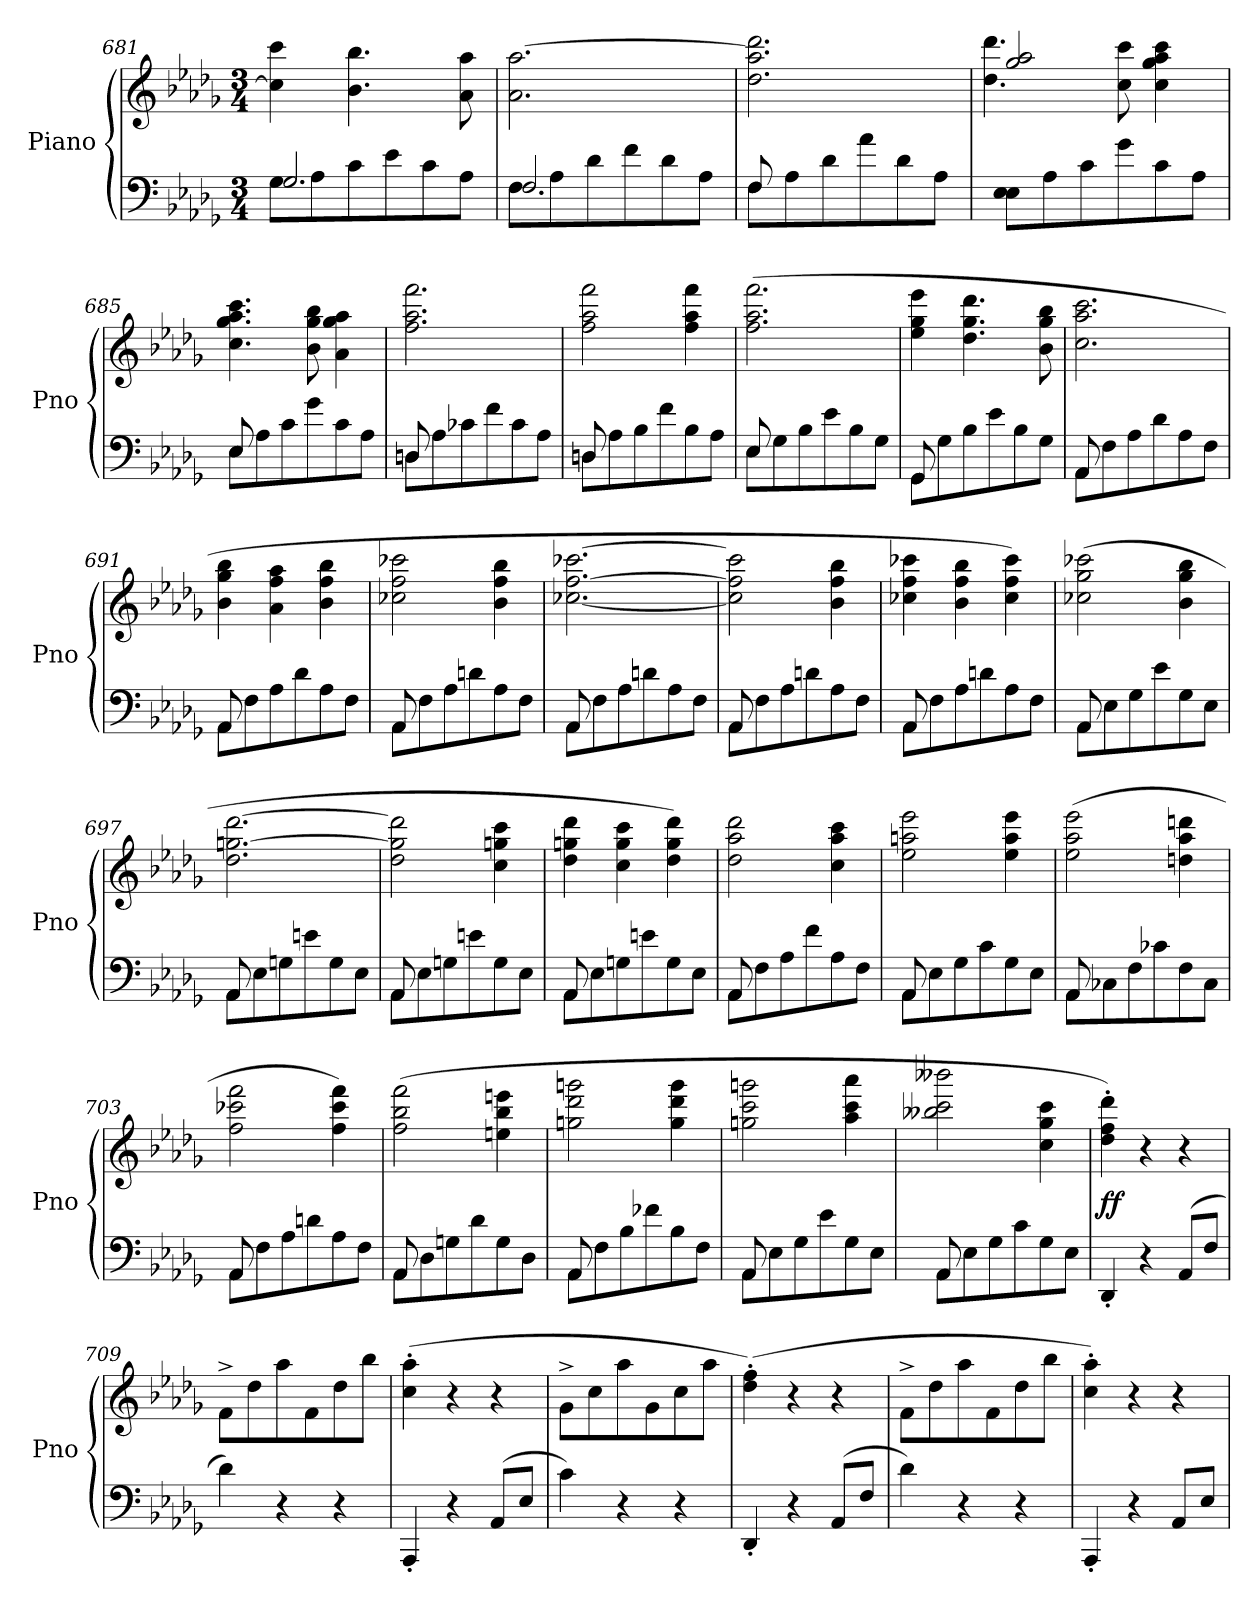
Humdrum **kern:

**kern	**kern	**dynam
*part1	*part1	*part1
*staff2	*staff1	*staff1/2
*I"Piano	*	*
*I'Pno	*	*
*clefF4	*clefG2	*
*k[b-e-a-d-g-]	*k[b-e-a-d-g-]	*
*M3/4	*M3/4	*
=681	=681	=681
*^	*	*
8G-\L	2.G-/	4cc]\ 4ccc\	.
8A-\	.	.	.
8c\	.	4.b-\ 4.bb-\	.
8e-\	.	.	.
8c\	.	.	.
8A-\J	.	8a-\ 8aa-\	.
=682	=682	=682	=682
8F\L	2.F/	2.a-\ [2.aa-\	.
8A-\	.	.	.
8d-\	.	.	.
8f\	.	.	.
8d-\	.	.	.
8A-\J	.	.	.
=683	=683	=683	=683
8F\L	8F/	2.dd-\ 2.aa-]\ 2.ddd-\	.
8A-\	2ryy	.	.
8d-\	.	.	.
8a-\	.	.	.
8d-\	.	.	.
8A-\J	8ryy	.	.
*v	*v	*	*
=684	=684	=684
*	*^	*
8E-/ 8E-/L	2gg-/ 2aa-/	4.dd-\ 4.ddd-\	.
8A-\	.	.	.
8c\	.	.	.
8g-\	.	8cc\ 8ccc\	.
8c\	4ryy	4cc\ 4gg-\ 4aa-\ 4ccc\	.
8A-\J	.	.	.
*	*v	*v	*
=685	=685	=685
*^	*	*
8E-\L	8E-/	4.cc\ 4.gg-\ 4.aa-\ 4.ccc\	.
8A-\	2ryy	.	.
8c\	.	.	.
8g-\	.	8b-\ 8gg-\ 8bb-\	.
8c\	.	4a-\ 4gg-\ 4aa-\	.
8A-\J	8ryy	.	.
=686	=686	=686	=686
8Dn\L	8Dn/	2.ff\ 2.aa-\ 2.fff\	.
8A-\	2ryy	.	.
8c-X\	.	.	.
8f\	.	.	.
8c-\	.	.	.
8A-\J	8ryy	.	.
=687	=687	=687	=687
8Dn\L	8Dn/	2ff\ 2aa-\ 2fff\	.
8A-\	2ryy	.	.
8B-\	.	.	.
8f\	.	.	.
8B-\	.	4ff\ 4aa-\ 4fff\	.
8A-\J	8ryy	.	.
=688	=688	=688	=688
8E-\L	8E-/	(2.ff\ 2.aa-\ 2.fff\	.
8G-\	2ryy	.	.
8B-\	.	.	.
8e-\	.	.	.
8B-\	.	.	.
8G-\J	8ryy	.	.
=689	=689	=689	=689
8GG-\L	8GG-/	4ee-\ 4gg-\ 4eee-\	.
8G-\	2ryy	.	.
8B-\	.	4.dd-\ 4.gg-\ 4.ddd-\	.
8e-\	.	.	.
8B-\	.	.	.
8G-\J	8ryy	8b-\ 8gg-\ 8bb-\	.
=690	=690	=690	=690
8AA-\L	8AA-/	2.cc\ 2.aa-\ 2.ccc\	.
8F\	2ryy	.	.
8A-\	.	.	.
8d-\	.	.	.
8A-\	.	.	.
8F\J	8ryy	.	.
=691	=691	=691	=691
8AA-\L	8AA-/	4b-\ 4gg-\ 4bb-\	.
8F\	2ryy	.	.
8A-\	.	4a-\ 4ff\ 4aa-\	.
8d-\	.	.	.
8A-\	.	4b-\ 4ff\ 4bb-\	.
8F\J	8ryy	.	.
=692	=692	=692	=692
8AA-\L	8AA-/	2cc-X\ 2ff\ 2ccc-X\	.
8F\	2ryy	.	.
8A-\	.	.	.
8dn\	.	.	.
8A-\	.	4b-\ 4ff\ 4bb-\	.
8F\J	8ryy	.	.
=693	=693	=693	=693
8AA-\L	8AA-/	[2.cc-X\ [2.ff\ [2.ccc-X\	.
8F\	2ryy	.	.
8A-\	.	.	.
8dn\	.	.	.
8A-\	.	.	.
8F\J	8ryy	.	.
=694	=694	=694	=694
8AA-\L	8AA-/	2cc-]\ 2ff]\ 2ccc-]\	.
8F\	2ryy	.	.
8A-\	.	.	.
8dn\	.	.	.
8A-\	.	4b-\ 4ff\ 4bb-\	.
8F\J	8ryy	.	.
=695	=695	=695	=695
8AA-\L	8AA-/	4cc-X\ 4ff\ 4ccc-X\	.
8F\	2ryy	.	.
8A-\	.	4b-\ 4ff\ 4bb-\	.
8dn\	.	.	.
8A-\	.	4cc-\ 4ff\ 4ccc-\)	.
8F\J	8ryy	.	.
=696	=696	=696	=696
8AA-\L	8AA-/	(2cc-X\ 2gg-\ 2ccc-X\	.
8E-\	2ryy	.	.
8G-\	.	.	.
8e-\	.	.	.
8G-\	.	4b-\ 4gg-\ 4bb-\	.
8E-\J	8ryy	.	.
=697	=697	=697	=697
8AA-\L	8AA-/	2.dd-\ [2.ggn\ [2.ddd-\	.
8E-\	2ryy	.	.
8Gn\	.	.	.
8en\	.	.	.
8G\	.	.	.
8E-\J	8ryy	.	.
=698	=698	=698	=698
8AA-\L	8AA-/	2dd-\ 2gg]\ 2ddd-]\	.
8E-\	2ryy	.	.
8Gn\	.	.	.
8en\	.	.	.
8G\	.	4cc\ 4ggn\ 4ccc\	.
8E-\J	8ryy	.	.
=699	=699	=699	=699
8AA-\L	8AA-/	4dd-\ 4ggn\ 4ddd-\	.
8E-\	2ryy	.	.
8Gn\	.	4cc\ 4gg\ 4ccc\	.
8en\	.	.	.
8G\	.	4dd-\ 4gg\ 4ddd-\)	.
8E-\J	8ryy	.	.
=700	=700	=700	=700
8AA-\L	8AA-/	2dd-\ 2aa-\ 2ddd-\	.
8F\	2ryy	.	.
8A-\	.	.	.
8f\	.	.	.
8A-\	.	4cc\ 4aa-\ 4ccc\	.
8F\J	8ryy	.	.
=701	=701	=701	=701
8AA-\L	8AA-/	2ee-\ 2aan\ 2eee-\	.
8E-\	2ryy	.	.
8G-\	.	.	.
8c\	.	.	.
8G-\	.	4ee-\ 4aa\ 4eee-\	.
8E-\J	8ryy	.	.
=702	=702	=702	=702
8AA-\L	8AA-/	(2ee-\ 2aa-\ 2eee-\	.
8C-X\	2ryy	.	.
8F\	.	.	.
8c-X\	.	.	.
8F\	.	4ddn\ 4aa-\ 4dddn\	.
8C-\J	8ryy	.	.
=703	=703	=703	=703
8AA-\L	8AA-/	2ff\ 2ccc-X\ 2fff\	.
8F\	2ryy	.	.
8A-\	.	.	.
8dn\	.	.	.
8A-\	.	4ff\ 4ccc-\ 4fff\)	.
8F\J	8ryy	.	.
=704	=704	=704	=704
8AA-\L	8AA-/	(2ff\ 2bb-\ 2fff\	.
8D-\	2ryy	.	.
8Gn\	.	.	.
8d-\	.	.	.
8G\	.	4een\ 4bb-\ 4eeen\	.
8D-\J	8ryy	.	.
=705	=705	=705	=705
8AA-\L	8AA-/	2ggn\ 2ddd-\ 2gggn\	.
8F\	2ryy	.	.
8B-\	.	.	.
8f-X\	.	.	.
8B-\	.	4gg\ 4ddd-\ 4ggg\	.
8F\J	8ryy	.	.
=706	=706	=706	=706
8AA-\L	8AA-/	2ggn\ 2ccc\ 2gggn\	.
8E-\	2ryy	.	.
8G-\	.	.	.
8e-\	.	.	.
8G-\	.	4aa-\ 4ccc\ 4aaa-\	.
8E-\J	8ryy	.	.
=707	=707	=707	=707
8AA-\L	8AA-/	2bb--X\ 2ccc\ 2bbb--X\	.
8E-\	2ryy	.	.
8G-\	.	.	.
8c\	.	.	.
8G-\	.	4cc\ 4gg-\ 4ccc\	.
8E-\J	8ryy	.	.
*v	*v	*	*
=708	=708	=708
4DD-'/	4dd-'\ 4ff'\ 4ddd-'\)	ff
4r	4r	.
(8AA-/L	4r	.
8F/J	.	.
=709	=709	=709
4d-\)	8f^\L	.
.	8dd-\	.
4r	8aa-\	.
.	8f\	.
4r	8dd-\	.
.	8bb-\J	.
=710	=710	=710
4AAA-'/	(4cc'\ 4aa-'\	.
4r	4r	.
(8AA-/L	4r	.
8E-/J	.	.
=711	=711	=711
4c\)	8g-^\L	.
.	8cc\	.
4r	8aa-\	.
.	8g-\	.
4r	8cc\	.
.	8aa-\J	.
=712	=712	=712
4DD-'/	(4dd-'\ 4ff'\)	.
4r	4r	.
(8AA-/L	4r	.
8F/J	.	.
=713	=713	=713
4d-\)	8f^\L	.
.	8dd-\	.
4r	8aa-\	.
.	8f\	.
4r	8dd-\	.
.	8bb-\J	.
=714	=714	=714
4AAA-'/	4cc'\ 4aa-'\)	.
4r	4r	.
8AA-/L	4r	.
8E-/J	.	.
=	=	=
*-	*-	*-
